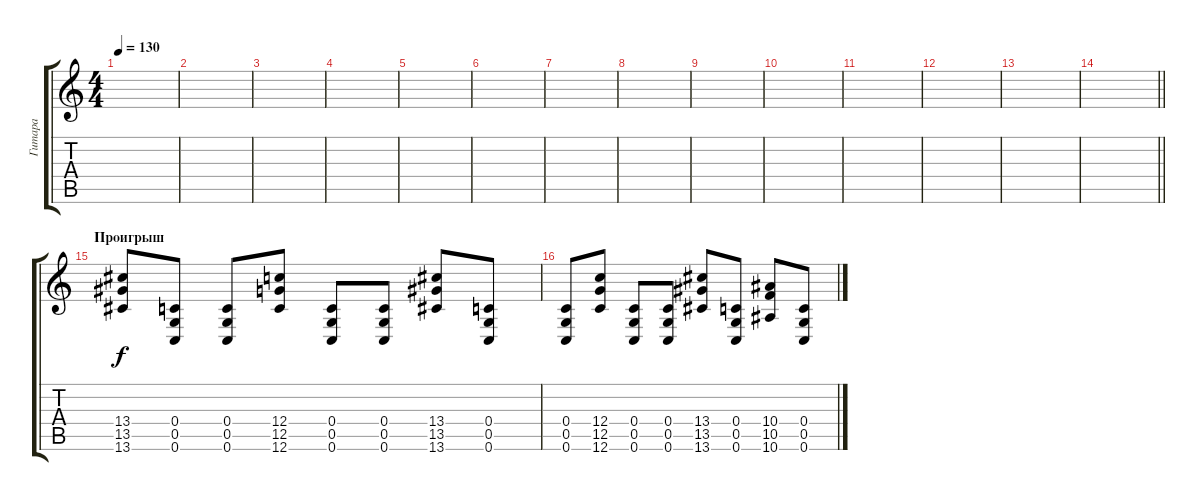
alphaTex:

\track ("Гитара" "Гитара") {instrument distortionguitar}
\staff {score tabs}
\tuning (D4 A3 F3 C3 G2 C2) {hide}
\ts (4 4)
\tempo 130
\clef g2
\ks c
|
|
|
|
|
|
|
|
|
|
|
|
|
\barLineRight lightlight
|
\section ("" "Проигрыш")
(13.4 13.5 13.6).8 (0.4 0.5 0.6).8 (0.4 0.5 0.6).8 (12.4 12.5 12.6).8 (0.4 0.5 0.6).8 (0.4 0.5 0.6).8 (13.4 13.5 13.6).8 (0.4 0.5 0.6).8 |
(0.4 0.5 0.6).8 (12.4 12.5 12.6).8 (0.4 0.5 0.6).8 (0.4 0.5 0.6).8 (13.4 13.5 13.6).8 (0.4 0.5 0.6).8 (10.4 10.5 10.6).8 (0.4 0.5 0.6).8
